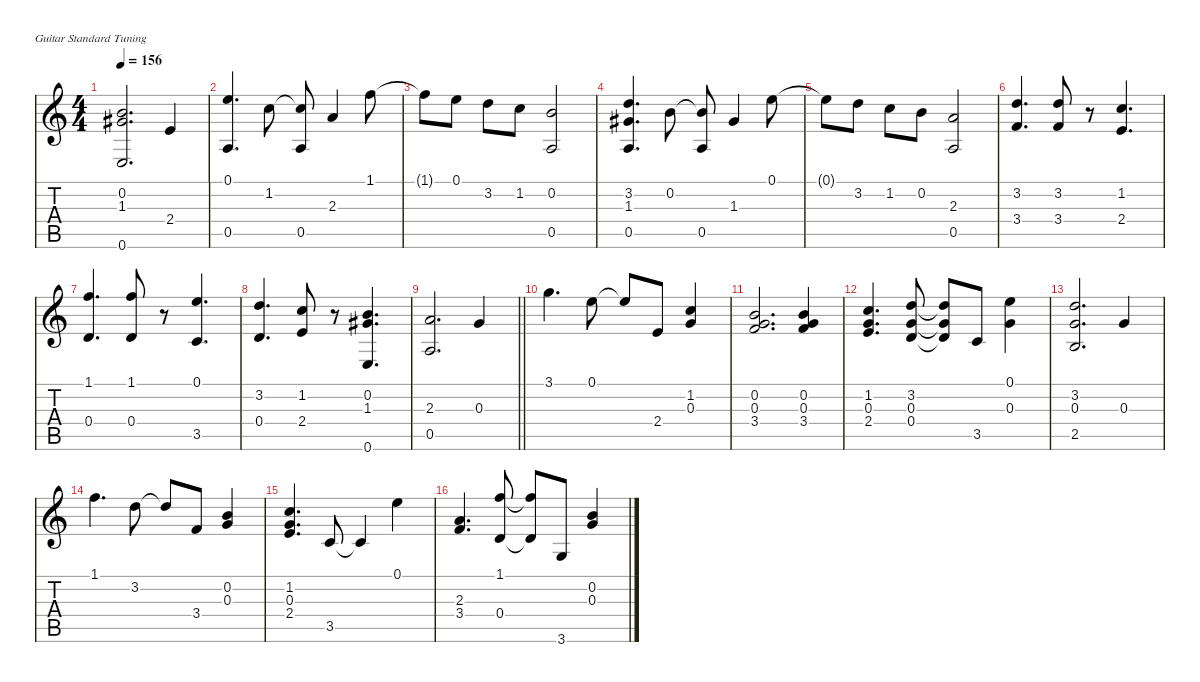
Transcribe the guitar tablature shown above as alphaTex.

\defaultSystemsLayout 4
\hideDynamics
\bracketExtendMode nobrackets
\singleTrackTrackNamePolicy hidden
\multiTrackTrackNamePolicy hidden
\firstSystemTrackNameOrientation horizontal
\otherSystemsTrackNameOrientation horizontal
\extendBarLines
\chordDiagramsInScore
\track ("ギター - クラシック" "ギター - クラシック") {instrument acousticguitarnylon}
\staff {score tabs}
\tuning (E4 B3 G3 D3 A2 E2)
\ts (4 4)
\tempo 156
\clef g2
\ks c
(0.6 0.2 1.3{acc #}).2{d dy mf beam Up} 2.4.4{beam Up} |
(0.1 0.5).4{d beam Up} 1.2.8{beam Down} (1.2{t} 0.5).8{beam Up} 2.3.4{beam Up} 1.1.8{beam Down} |
1.1{t}.8{beam Down} 0.1.8{beam Down} 3.2.8{beam Down} 1.2.8{beam Down} (0.2 0.5).2{beam Up} |
(3.2 1.3{acc #} 0.5).4{d beam Up} 0.2.8{beam Down} (0.2{t} 0.5).8{beam Up} 1.3{acc #}.4{beam Up} 0.1.8{beam Down} |
0.1{t}.8{beam Down} 3.2.8{beam Down} 1.2.8{beam Down} 0.2.8{beam Down} (2.3 0.5).2{beam Up} |
(3.4 3.2).4{d beam Up} (3.4 3.2).8{beam Up} r.8{beam Up} (2.4 1.2).4{d beam Up} |
(1.1 0.4).4{d beam Up} (1.1 0.4).8{beam Up} r.8{beam Up} (3.5 0.1).4{d beam Up} |
(3.2 0.4).4{d beam Up} (2.4 1.2).8{beam Up} r.8{beam Up} (0.6 0.2 1.3{acc #}).4{d beam Up} |
\barLineRight lightlight
(2.3 0.5).2{d beam Up} 0.3.4{beam Up} |
3.1.4{d beam Down} 0.1.8{beam Down} 0.1{t}.8{beam Up} 2.4.8{beam Up} (1.2 0.3).4{beam Up} |
(0.3 0.2 3.4).2{d beam Up} (0.2 0.3 3.4).4{beam Up} |
(1.2 0.3 2.4).4{d beam Up} (3.2 0.3 0.4).8{beam Up} (0.4{t} 0.3{t} 3.2{t}).8{beam Up} 3.5.8{beam Up} (0.3 0.1).4{beam Down} |
(2.5 3.2 0.3).2{d beam Up} 0.3.4{beam Up} |
1.1.4{d beam Down} 3.2.8{beam Down} 3.2{t}.8{beam Up} 3.4.8{beam Up} (0.2 0.3).4{beam Up} |
(2.4 1.2 0.3).4{d beam Up} 3.5.8{beam Up} 3.5{t}.4{beam Up} 0.1.4{beam Down} |
(2.3 3.4).4{d beam Up} (0.4 1.1).8{beam Up} (0.4{t} 1.1{t}).8{beam Up} 3.6.8{beam Up} (0.3 0.2).4{beam Up}
